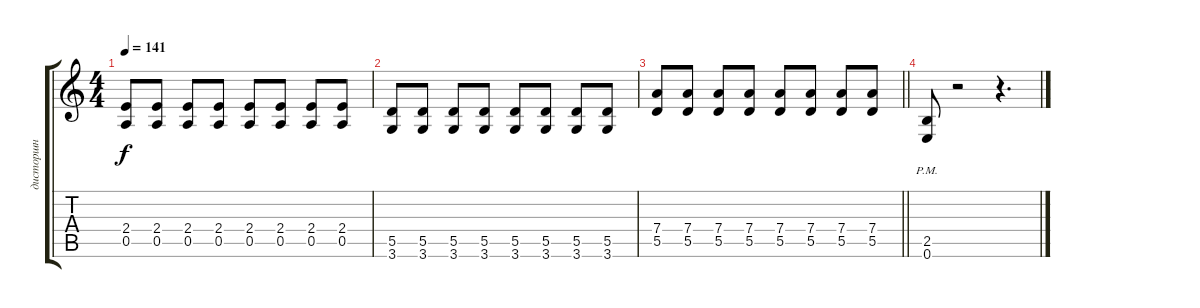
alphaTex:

\track ("дисторшн" "дисторшн") {instrument distortionguitar}
\staff {score tabs}
\tuning (E4 B3 G3 D3 A2 E2) {hide}
\ts (4 4)
\tempo 141
\clef g2
\ks c
(2.4 0.5).8{dy f} (2.4 0.5).8 (2.4 0.5).8 (2.4 0.5).8 (2.4 0.5).8 (2.4 0.5).8 (2.4 0.5).8 (2.4 0.5).8 |
(5.5 3.6).8 (5.5 3.6).8 (5.5 3.6).8 (5.5 3.6).8 (5.5 3.6).8 (5.5 3.6).8 (5.5 3.6).8 (5.5 3.6).8 |
\barLineRight lightlight
(7.4 5.5).8 (7.4 5.5).8 (7.4 5.5).8 (7.4 5.5).8 (7.4 5.5).8 (7.4 5.5).8 (7.4 5.5).8 (7.4 5.5).8 |
(2.5{pm} 0.6{pm}).8 r.2 r.4{d}
